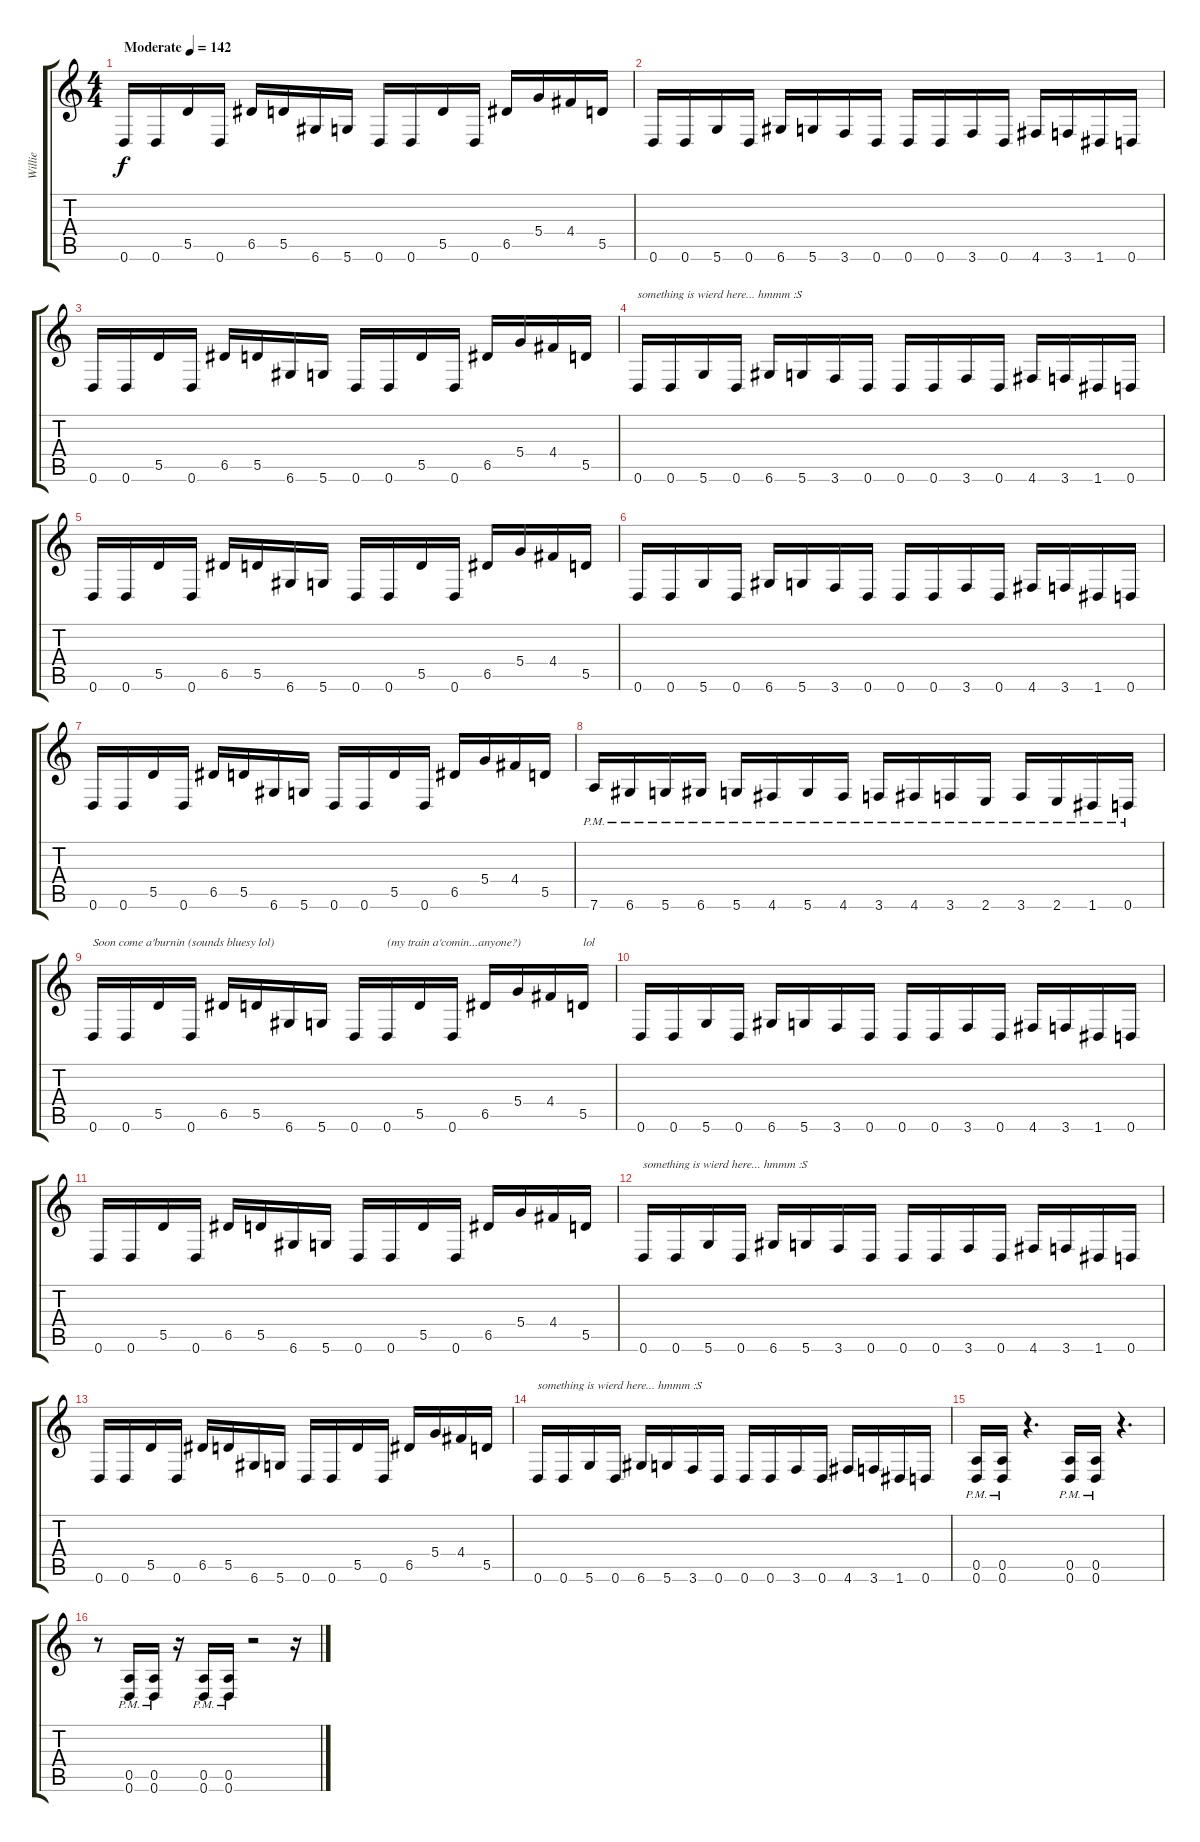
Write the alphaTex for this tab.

\track ("Willie" "Willie") {instrument distortionguitar}
\staff {score tabs}
\tuning (E4 B3 G3 D3 A2 D2) {hide}
\ts (4 4)
\tempo (142 "Moderate")
\clef g2
\ks c
0.6.16{dy f instrument distortionguitar} 0.6.16 5.5.16 0.6.16 6.5.16 5.5.16 6.6.16 5.6.16 0.6.16 0.6.16 5.5.16 0.6.16 6.5.16 5.4.16 4.4.16 5.5.16 |
0.6.16 0.6.16 5.6.16 0.6.16 6.6.16 5.6.16 3.6.16 0.6.16 0.6.16 0.6.16 3.6.16 0.6.16 4.6.16 3.6.16 1.6.16 0.6.16 |
0.6.16 0.6.16 5.5.16 0.6.16 6.5.16 5.5.16 6.6.16 5.6.16 0.6.16 0.6.16 5.5.16 0.6.16 6.5.16 5.4.16 4.4.16 5.5.16 |
0.6.16{txt "something is wierd here... hmmm :S"} 0.6.16 5.6.16 0.6.16 6.6.16 5.6.16 3.6.16 0.6.16 0.6.16 0.6.16 3.6.16 0.6.16 4.6.16 3.6.16 1.6.16 0.6.16 |
0.6.16 0.6.16 5.5.16 0.6.16 6.5.16 5.5.16 6.6.16 5.6.16 0.6.16 0.6.16 5.5.16 0.6.16 6.5.16 5.4.16 4.4.16 5.5.16 |
0.6.16 0.6.16 5.6.16 0.6.16 6.6.16 5.6.16 3.6.16 0.6.16 0.6.16 0.6.16 3.6.16 0.6.16 4.6.16 3.6.16 1.6.16 0.6.16 |
0.6.16 0.6.16 5.5.16 0.6.16 6.5.16 5.5.16 6.6.16 5.6.16 0.6.16 0.6.16 5.5.16 0.6.16 6.5.16 5.4.16 4.4.16 5.5.16 |
7.6{pm}.16 6.6{pm}.16 5.6{pm}.16 6.6{pm}.16 5.6{pm}.16 4.6{pm}.16 5.6{pm}.16 4.6{pm}.16 3.6{pm}.16 4.6{pm}.16 3.6{pm}.16 2.6{pm}.16 3.6{pm}.16 2.6{pm}.16 1.6{pm}.16 0.6{pm}.16 |
0.6.16{txt "Soon come a'burnin (sounds bluesy lol)"} 0.6.16 5.5.16 0.6.16 6.5.16 5.5.16 6.6.16 5.6.16 0.6.16 0.6.16{txt "(my train a'comin...anyone?)"} 5.5.16 0.6.16 6.5.16 5.4.16 4.4.16 5.5.16{txt "lol"} |
0.6.16 0.6.16 5.6.16 0.6.16 6.6.16 5.6.16 3.6.16 0.6.16 0.6.16 0.6.16 3.6.16 0.6.16 4.6.16 3.6.16 1.6.16 0.6.16 |
0.6.16 0.6.16 5.5.16 0.6.16 6.5.16 5.5.16 6.6.16 5.6.16 0.6.16 0.6.16 5.5.16 0.6.16 6.5.16 5.4.16 4.4.16 5.5.16 |
0.6.16{txt "something is wierd here... hmmm :S"} 0.6.16 5.6.16 0.6.16 6.6.16 5.6.16 3.6.16 0.6.16 0.6.16 0.6.16 3.6.16 0.6.16 4.6.16 3.6.16 1.6.16 0.6.16 |
0.6.16 0.6.16 5.5.16 0.6.16 6.5.16 5.5.16 6.6.16 5.6.16 0.6.16 0.6.16 5.5.16 0.6.16 6.5.16 5.4.16 4.4.16 5.5.16 |
0.6.16{txt "something is wierd here... hmmm :S"} 0.6.16 5.6.16 0.6.16 6.6.16 5.6.16 3.6.16 0.6.16 0.6.16 0.6.16 3.6.16 0.6.16 4.6.16 3.6.16 1.6.16 0.6.16 |
(0.5{pm} 0.6{pm}).16 (0.5{pm} 0.6{pm}).16 r.4{d} (0.5{pm} 0.6{pm}).16 (0.5{pm} 0.6{pm}).16 r.4{d} |
r.8 (0.5{pm} 0.6{pm}).16 (0.5{pm} 0.6{pm}).16 r.16 (0.5{pm} 0.6{pm}).16 (0.5{pm} 0.6{pm}).16 r.2 r.16
